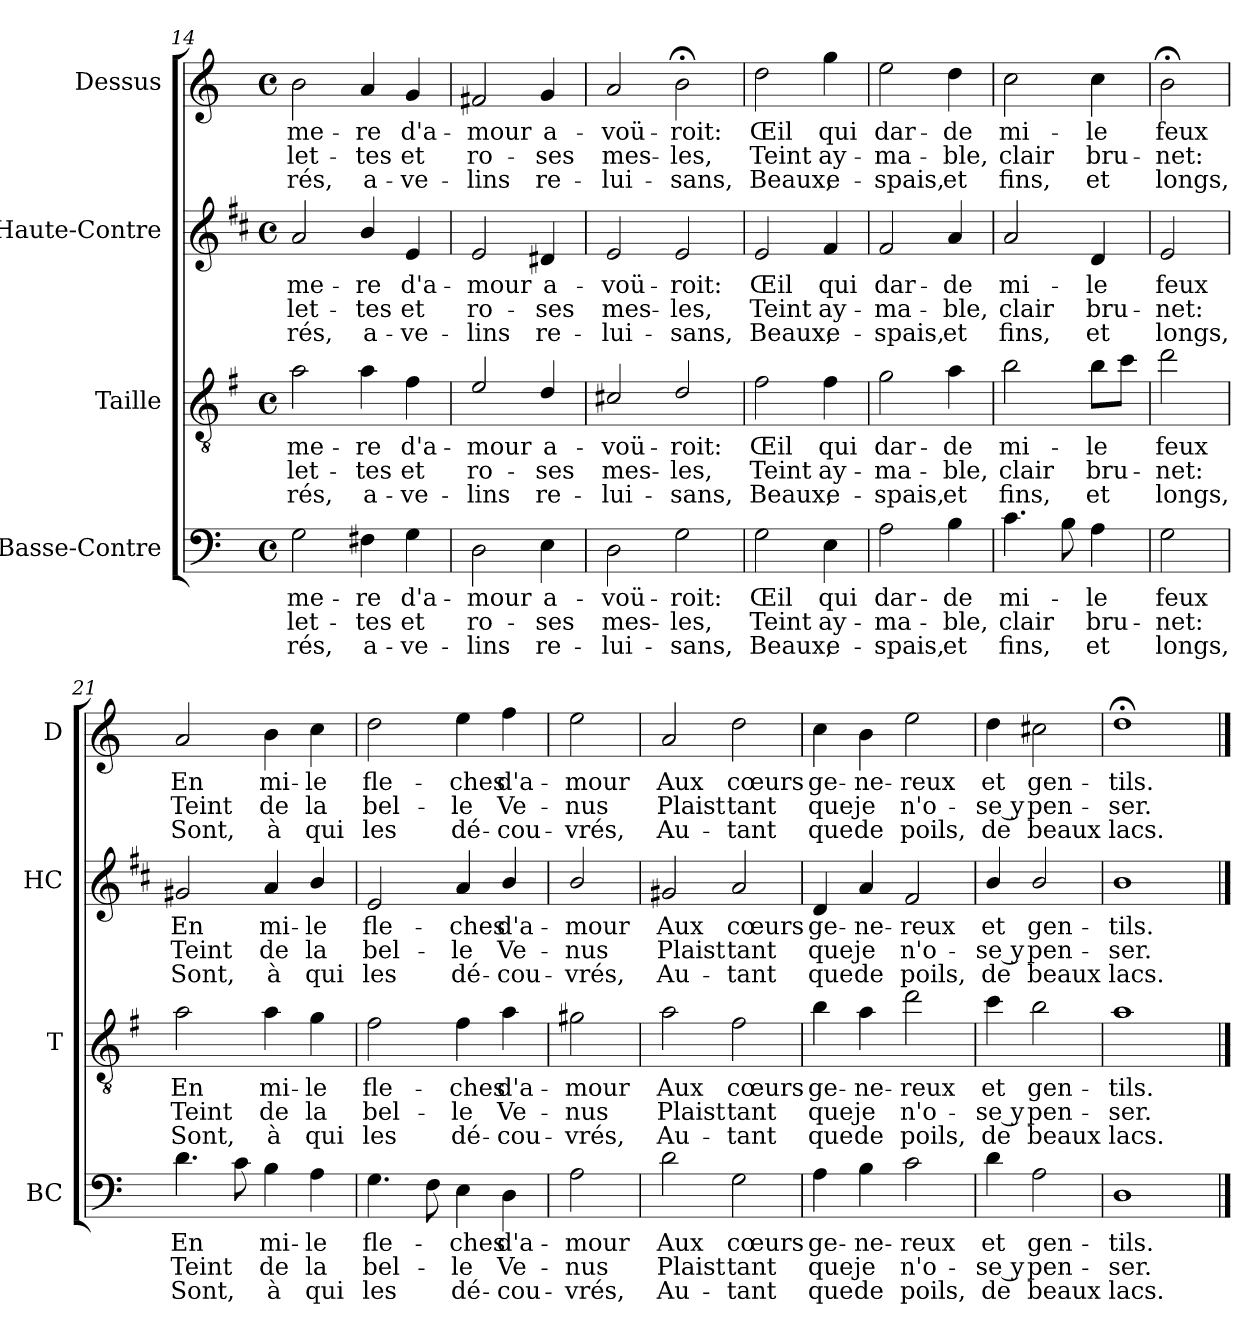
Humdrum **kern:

**kern	**text	**text	**text	**kern	**text	**text	**text	**kern	**text	**text	**text	**kern	**text	**text	**text
*part4	*part4	*part4	*part4	*part3	*part3	*part3	*part3	*part2	*part2	*part2	*part2	*part1	*part1	*part1	*part1
*staff4	*staff4	*staff4	*staff4	*staff3	*staff3	*staff3	*staff3	*staff2	*staff2	*staff2	*staff2	*staff1	*staff1	*staff1	*staff1
*I"Basse-Contre	*	*	*	*I"Taille	*	*	*	*I"Haute-Contre	*	*	*	*I"Dessus	*	*	*
*I'BC	*	*	*	*I'T	*	*	*	*I'HC	*	*	*	*I'D	*	*	*
!!LO:PB:g=z
*clefF4	*	*	*	*clefGv2	*	*	*	*clefG2	*	*	*	*clefG2	*	*	*
*	*	*	*	*ITrd4c7	*	*	*	*ITrd1c2	*	*	*	*	*	*	*
*k[]	*	*	*	*k[]	*	*	*	*k[]	*	*	*	*k[]	*	*	*
*C:	*	*	*	*C:	*	*	*	*C:	*	*	*	*C:	*	*	*
*M4/4	*	*	*	*M4/4	*	*	*	*M4/4	*	*	*	*M4/4	*	*	*
*met(c)	*	*	*	*met(c)	*	*	*	*met(c)	*	*	*	*met(c)	*	*	*
=14	=14	=14	=14	=14	=14	=14	=14	=14	=14	=14	=14	=14	=14	=14	=14
!	!LO:LY:b	!LO:LY:b	!LO:LY:b	!	!LO:LY:b	!LO:LY:b	!LO:LY:b	!	!LO:LY:b	!LO:LY:b	!LO:LY:b	!	!LO:LY:b	!LO:LY:b	!LO:LY:b
2G\	me-	-let-	-rés,	2d\	me-	-let-	-rés,	2g/	me-	-let-	-rés,	2b\	me-	-let-	-rés,
!	!LO:LY:b	!LO:LY:b	!LO:LY:b	!	!LO:LY:b	!LO:LY:b	!LO:LY:b	!	!LO:LY:b	!LO:LY:b	!LO:LY:b	!	!LO:LY:b	!LO:LY:b	!LO:LY:b
4F#X\	-re	-tes	a-	4d\	-re	-tes	a-	4a/	-re	-tes	a-	4a/	-re	-tes	a-
!	!LO:LY:b	!LO:LY:b	!LO:LY:b	!	!LO:LY:b	!LO:LY:b	!LO:LY:b	!	!LO:LY:b	!LO:LY:b	!LO:LY:b	!	!LO:LY:b	!LO:LY:b	!LO:LY:b
4G\	d'a-	et	-ve-	4B\	d'a-	et	-ve-	4d/	d'a-	et	-ve-	4g/	d'a-	et	-ve-
=15	=15	=15	=15	=15	=15	=15	=15	=15	=15	=15	=15	=15	=15	=15	=15
!	!LO:LY:b	!LO:LY:b	!LO:LY:b	!	!LO:LY:b	!LO:LY:b	!LO:LY:b	!	!LO:LY:b	!LO:LY:b	!LO:LY:b	!	!LO:LY:b	!LO:LY:b	!LO:LY:b
2D\	-mour	ro-	-lins	2A/	-mour	ro-	-lins	2d/	-mour	ro-	-lins	2f#X/	-mour	ro-	-lins
!	!LO:LY:b	!LO:LY:b	!LO:LY:b	!	!LO:LY:b	!LO:LY:b	!LO:LY:b	!	!LO:LY:b	!LO:LY:b	!LO:LY:b	!	!LO:LY:b	!LO:LY:b	!LO:LY:b
4E\	a-	-ses	re-	4G/	a-	-ses	re-	4c#X/	a-	-ses	re-	4g/	a-	-ses	re-
=16	=16	=16	=16	=16	=16	=16	=16	=16	=16	=16	=16	=16	=16	=16	=16
!	!LO:LY:b	!LO:LY:b	!LO:LY:b	!	!LO:LY:b	!LO:LY:b	!LO:LY:b	!	!LO:LY:b	!LO:LY:b	!LO:LY:b	!	!LO:LY:b	!LO:LY:b	!LO:LY:b
2D\	-voü-	mes-	-lui-	2F#X/	-voü-	mes-	-lui-	2d/	-voü-	mes-	-lui-	2a/	-voü-	mes-	-lui-
!	!LO:LY:b	!LO:LY:b	!LO:LY:b	!	!LO:LY:b	!LO:LY:b	!LO:LY:b	!	!LO:LY:b	!LO:LY:b	!LO:LY:b	!	!LO:LY:b	!LO:LY:b	!LO:LY:b
2G\	-roit:	-les,	-sans,	2G/	-roit:	-les,	-sans,	2d/	-roit:	-les,	-sans,	2b;<\	-roit:	-les,	-sans,
=17!	=17!	=17!	=17!	=17!	=17!	=17!	=17!	=17!	=17!	=17!	=17!	=17!	=17!	=17!	=17!
!	!LO:LY:b	!LO:LY:b	!LO:LY:b	!	!LO:LY:b	!LO:LY:b	!LO:LY:b	!	!LO:LY:b	!LO:LY:b	!LO:LY:b	!	!LO:LY:b	!LO:LY:b	!LO:LY:b
2G\	Œil	Teint	Beaux,	2B\	Œil	Teint	Beaux,	2d/	Œil	Teint	Beaux,	2dd\	Œil	Teint	Beaux,
!	!LO:LY:b	!LO:LY:b	!LO:LY:b	!	!LO:LY:b	!LO:LY:b	!LO:LY:b	!	!LO:LY:b	!LO:LY:b	!LO:LY:b	!	!LO:LY:b	!LO:LY:b	!LO:LY:b
4E\	qui	ay-	e-	4B\	qui	ay-	e-	4e/	qui	ay-	e-	4gg\	qui	ay-	e-
=18	=18	=18	=18	=18	=18	=18	=18	=18	=18	=18	=18	=18	=18	=18	=18
!	!LO:LY:b	!LO:LY:b	!LO:LY:b	!	!LO:LY:b	!LO:LY:b	!LO:LY:b	!	!LO:LY:b	!LO:LY:b	!LO:LY:b	!	!LO:LY:b	!LO:LY:b	!LO:LY:b
2A\	dar-	-ma-	-spais,	2c\	dar-	-ma-	-spais,	2e/	dar-	-ma-	-spais,	2ee\	dar-	-ma-	-spais,
!	!LO:LY:b	!LO:LY:b	!LO:LY:b	!	!LO:LY:b	!LO:LY:b	!LO:LY:b	!	!LO:LY:b	!LO:LY:b	!LO:LY:b	!	!LO:LY:b	!LO:LY:b	!LO:LY:b
4B\	-de	-ble,	et	4d\	-de	-ble,	et	4g/	-de	-ble,	et	4dd\	-de	-ble,	et
=19	=19	=19	=19	=19	=19	=19	=19	=19	=19	=19	=19	=19	=19	=19	=19
!	!LO:LY:b	!LO:LY:b	!LO:LY:b	!	!LO:LY:b	!LO:LY:b	!LO:LY:b	!	!LO:LY:b	!LO:LY:b	!LO:LY:b	!	!LO:LY:b	!LO:LY:b	!LO:LY:b
4.c\	mi-	clair	fins,	2e\	mi-	clair	fins,	2g/	mi-	clair	fins,	2cc\	mi-	clair	fins,
8B\	.	.	.	.	.	.	.	.	.	.	.	.	.	.	.
!	!LO:LY:b	!LO:LY:b	!LO:LY:b	!	!LO:LY:b	!LO:LY:b	!LO:LY:b	!	!LO:LY:b	!LO:LY:b	!LO:LY:b	!	!LO:LY:b	!LO:LY:b	!LO:LY:b
4A\	-le	bru-	et	8e\L	-le	bru-	et	4c/	-le	bru-	et	4cc\	-le	bru-	et
.	.	.	.	8f\J	.	.	.	.	.	.	.	.	.	.	.
=20	=20	=20	=20	=20	=20	=20	=20	=20	=20	=20	=20	=20	=20	=20	=20
!	!LO:LY:b	!LO:LY:b	!LO:LY:b	!	!LO:LY:b	!LO:LY:b	!LO:LY:b	!	!LO:LY:b	!LO:LY:b	!LO:LY:b	!	!LO:LY:b	!LO:LY:b	!LO:LY:b
2G\	feux	-net:	longs,	2g\	feux	-net:	longs,	2d/	feux	-net:	longs,	2b;<\	feux	-net:	longs,
!!LO:LB:g=z
=21!	=21!	=21!	=21!	=21!	=21!	=21!	=21!	=21!	=21!	=21!	=21!	=21!	=21!	=21!	=21!
!	!LO:LY:b	!LO:LY:b	!LO:LY:b	!	!LO:LY:b	!LO:LY:b	!LO:LY:b	!	!LO:LY:b	!LO:LY:b	!LO:LY:b	!	!LO:LY:b	!LO:LY:b	!LO:LY:b
4.d\	En	Teint	Sont,	2d\	En	Teint	Sont,	2f#X/	En	Teint	Sont,	2a/	En	Teint	Sont,
8c\	.	.	.	.	.	.	.	.	.	.	.	.	.	.	.
!	!LO:LY:b	!LO:LY:b	!LO:LY:b	!	!LO:LY:b	!LO:LY:b	!LO:LY:b	!	!LO:LY:b	!LO:LY:b	!LO:LY:b	!	!LO:LY:b	!LO:LY:b	!LO:LY:b
4B\	mi-	de	à	4d\	mi-	de	à	4g/	mi-	de	à	4b\	mi-	de	à
!	!LO:LY:b	!LO:LY:b	!LO:LY:b	!	!LO:LY:b	!LO:LY:b	!LO:LY:b	!	!LO:LY:b	!LO:LY:b	!LO:LY:b	!	!LO:LY:b	!LO:LY:b	!LO:LY:b
4A\	-le	la	qui	4c\	-le	la	qui	4a/	-le	la	qui	4cc\	-le	la	qui
=22	=22	=22	=22	=22	=22	=22	=22	=22	=22	=22	=22	=22	=22	=22	=22
!	!LO:LY:b	!LO:LY:b	!LO:LY:b	!	!LO:LY:b	!LO:LY:b	!LO:LY:b	!	!LO:LY:b	!LO:LY:b	!LO:LY:b	!	!LO:LY:b	!LO:LY:b	!LO:LY:b
4.G\	fle-	bel-	les	2B\	fle-	bel-	les	2d/	fle-	bel-	les	2dd\	fle-	bel-	les
8F\	.	.	.	.	.	.	.	.	.	.	.	.	.	.	.
!	!LO:LY:b	!LO:LY:b	!LO:LY:b	!	!LO:LY:b	!LO:LY:b	!LO:LY:b	!	!LO:LY:b	!LO:LY:b	!LO:LY:b	!	!LO:LY:b	!LO:LY:b	!LO:LY:b
4E\	-ches	-le	dé-	4B\	-ches	-le	dé-	4g/	-ches	-le	dé-	4ee\	-ches	-le	dé-
!	!LO:LY:b	!LO:LY:b	!LO:LY:b	!	!LO:LY:b	!LO:LY:b	!LO:LY:b	!	!LO:LY:b	!LO:LY:b	!LO:LY:b	!	!LO:LY:b	!LO:LY:b	!LO:LY:b
4D\	d'a-	Ve-	-cou-	4d\	d'a-	Ve-	-cou-	4a/	d'a-	Ve-	-cou-	4ff\	d'a-	Ve-	-cou-
=23	=23	=23	=23	=23	=23	=23	=23	=23	=23	=23	=23	=23	=23	=23	=23
!	!LO:LY:b	!LO:LY:b	!LO:LY:b	!	!LO:LY:b	!LO:LY:b	!LO:LY:b	!	!LO:LY:b	!LO:LY:b	!LO:LY:b	!	!LO:LY:b	!LO:LY:b	!LO:LY:b
2A\	-mour	-nus	-vrés,	2c#X\	-mour	-nus	-vrés,	2a/	-mour	-nus	-vrés,	2ee\	-mour	-nus	-vrés,
=24!	=24!	=24!	=24!	=24!	=24!	=24!	=24!	=24!	=24!	=24!	=24!	=24!	=24!	=24!	=24!
!	!LO:LY:b	!LO:LY:b	!LO:LY:b	!	!LO:LY:b	!LO:LY:b	!LO:LY:b	!	!LO:LY:b	!LO:LY:b	!LO:LY:b	!	!LO:LY:b	!LO:LY:b	!LO:LY:b
2d\	Aux	Plaist	Au-	2d\	Aux	Plaist	Au-	2f#X/	Aux	Plaist	Au-	2a/	Aux	Plaist	Au-
!	!LO:LY:b	!LO:LY:b	!LO:LY:b	!	!LO:LY:b	!LO:LY:b	!LO:LY:b	!	!LO:LY:b	!LO:LY:b	!LO:LY:b	!	!LO:LY:b	!LO:LY:b	!LO:LY:b
2G\	cœurs	tant	-tant	2B\	cœurs	tant	-tant	2g/	cœurs	tant	-tant	2dd\	cœurs	tant	-tant
=25	=25	=25	=25	=25	=25	=25	=25	=25	=25	=25	=25	=25	=25	=25	=25
!	!LO:LY:b	!LO:LY:b	!LO:LY:b	!	!LO:LY:b	!LO:LY:b	!LO:LY:b	!	!LO:LY:b	!LO:LY:b	!LO:LY:b	!	!LO:LY:b	!LO:LY:b	!LO:LY:b
4A\	ge-	que	que	4e\	ge-	que	que	4c/	ge-	que	que	4cc\	ge-	que	que
!	!LO:LY:b	!LO:LY:b	!LO:LY:b	!	!LO:LY:b	!LO:LY:b	!LO:LY:b	!	!LO:LY:b	!LO:LY:b	!LO:LY:b	!	!LO:LY:b	!LO:LY:b	!LO:LY:b
4B\	-ne-	je	de	4d\	-ne-	je	de	4g/	-ne-	je	de	4b\	-ne-	je	de
!	!LO:LY:b	!LO:LY:b	!LO:LY:b	!	!LO:LY:b	!LO:LY:b	!LO:LY:b	!	!LO:LY:b	!LO:LY:b	!LO:LY:b	!	!LO:LY:b	!LO:LY:b	!LO:LY:b
2c\	-reux	n'o-	poils,	2g\	-reux	n'o-	poils,	2e/	-reux	n'o-	poils,	2ee\	-reux	n'o-	poils,
=26	=26	=26	=26	=26	=26	=26	=26	=26	=26	=26	=26	=26	=26	=26	=26
!	!LO:LY:b	!LO:LY:b	!LO:LY:b	!	!LO:LY:b	!LO:LY:b	!LO:LY:b	!	!LO:LY:b	!LO:LY:b	!LO:LY:b	!	!LO:LY:b	!LO:LY:b	!LO:LY:b
4d\	et	-se y	de	4f\	et	-se y	de	4a/	et	-se y	de	4dd\	et	-se y	de
!	!LO:LY:b	!LO:LY:b	!LO:LY:b	!	!LO:LY:b	!LO:LY:b	!LO:LY:b	!	!LO:LY:b	!LO:LY:b	!LO:LY:b	!	!LO:LY:b	!LO:LY:b	!LO:LY:b
2A\	gen-	pen-	beaux	2e\	gen-	pen-	beaux	2a/	gen-	pen-	beaux	2cc#X\	gen-	pen-	beaux
=27	=27	=27	=27	=27	=27	=27	=27	=27	=27	=27	=27	=27	=27	=27	=27
!	!LO:LY:b	!LO:LY:b	!LO:LY:b	!	!LO:LY:b	!LO:LY:b	!LO:LY:b	!	!LO:LY:b	!LO:LY:b	!LO:LY:b	!	!LO:LY:b	!LO:LY:b	!LO:LY:b
1D	-tils.	-ser.	lacs.	1d	-tils.	-ser.	lacs.	1a	-tils.	-ser.	lacs.	1dd;<	-tils.	-ser.	lacs.
==	==	==	==	==	==	==	==	==	==	==	==	==	==	==	==
*-	*-	*-	*-	*-	*-	*-	*-	*-	*-	*-	*-	*-	*-	*-	*-
